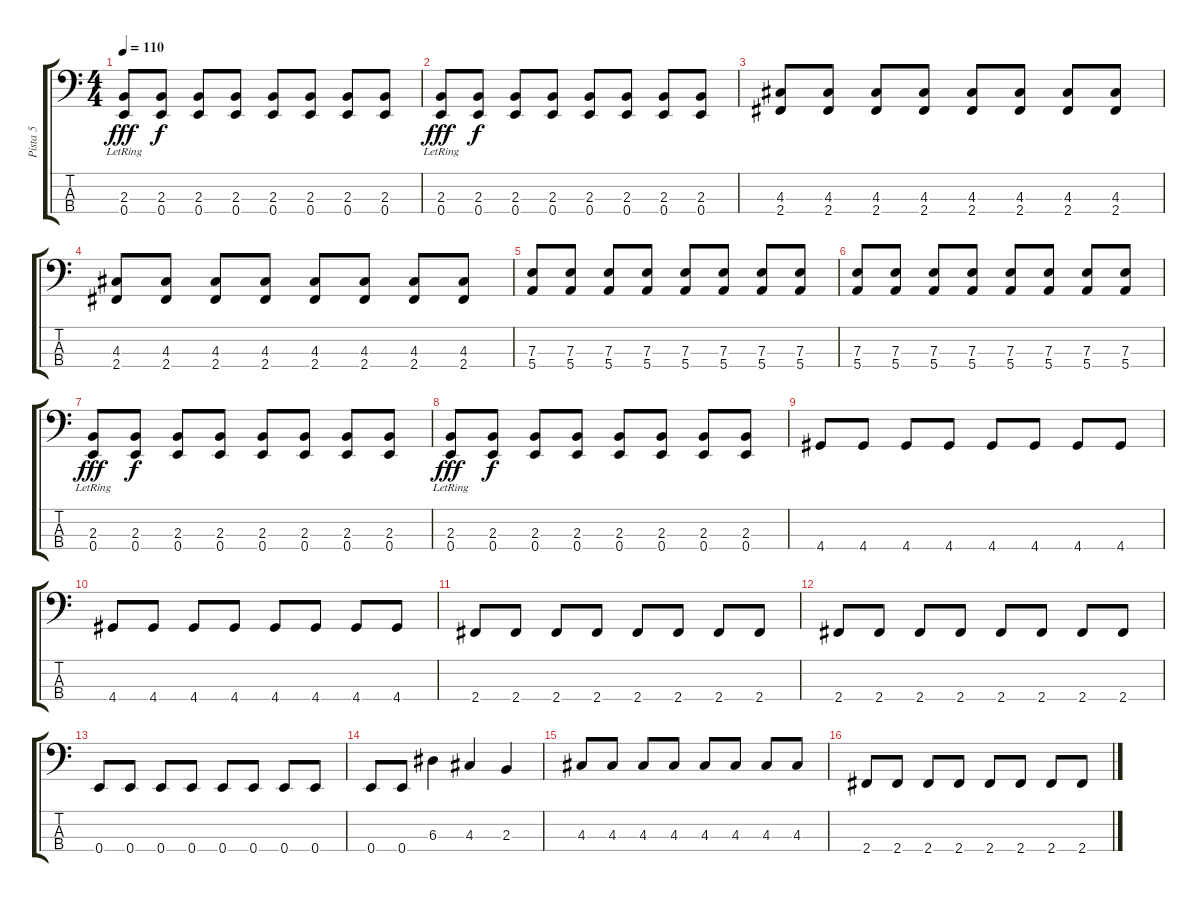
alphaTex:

\track ("Pista 5" "Pista 5") {instrument electricbassfinger}
\staff {score tabs}
\tuning (G2 D2 A1 E1) {hide}
\ts (4 4)
\tempo 110
\clef f4
\ks c
(2.3{lr} 0.4{lr}).8{dy fff} (2.3 0.4).8{dy f} (2.3 0.4).8 (2.3 0.4).8 (2.3 0.4).8 (2.3 0.4).8 (2.3 0.4).8 (2.3 0.4).8 |
(2.3{lr} 0.4{lr}).8{dy fff} (2.3 0.4).8{dy f} (2.3 0.4).8 (2.3 0.4).8 (2.3 0.4).8 (2.3 0.4).8 (2.3 0.4).8 (2.3 0.4).8 |
(4.3 2.4).8 (4.3 2.4).8 (4.3 2.4).8 (4.3 2.4).8 (4.3 2.4).8 (4.3 2.4).8 (4.3 2.4).8 (4.3 2.4).8 |
(4.3 2.4).8 (4.3 2.4).8 (4.3 2.4).8 (4.3 2.4).8 (4.3 2.4).8 (4.3 2.4).8 (4.3 2.4).8 (4.3 2.4).8 |
(7.3 5.4).8 (7.3 5.4).8 (7.3 5.4).8 (7.3 5.4).8 (7.3 5.4).8 (7.3 5.4).8 (7.3 5.4).8 (7.3 5.4).8 |
(7.3 5.4).8 (7.3 5.4).8 (7.3 5.4).8 (7.3 5.4).8 (7.3 5.4).8 (7.3 5.4).8 (7.3 5.4).8 (7.3 5.4).8 |
(2.3{lr} 0.4{lr}).8{dy fff} (2.3 0.4).8{dy f} (2.3 0.4).8 (2.3 0.4).8 (2.3 0.4).8 (2.3 0.4).8 (2.3 0.4).8 (2.3 0.4).8 |
(2.3{lr} 0.4{lr}).8{dy fff} (2.3 0.4).8{dy f} (2.3 0.4).8 (2.3 0.4).8 (2.3 0.4).8 (2.3 0.4).8 (2.3 0.4).8 (2.3 0.4).8 |
4.4.8{volume 16} 4.4.8 4.4.8 4.4.8 4.4.8 4.4.8 4.4.8 4.4.8 |
4.4.8 4.4.8 4.4.8 4.4.8 4.4.8 4.4.8 4.4.8 4.4.8 |
2.4.8 2.4.8 2.4.8 2.4.8 2.4.8 2.4.8 2.4.8 2.4.8 |
2.4.8 2.4.8 2.4.8 2.4.8 2.4.8 2.4.8 2.4.8 2.4.8 |
0.4.8 0.4.8 0.4.8 0.4.8 0.4.8 0.4.8 0.4.8 0.4.8 |
0.4.8 0.4.8 6.3.4 4.3.4 2.3.4 |
4.3.8{volume 12} 4.3.8 4.3.8 4.3.8 4.3.8 4.3.8 4.3.8 4.3.8 |
2.4.8 2.4.8 2.4.8 2.4.8 2.4.8 2.4.8 2.4.8 2.4.8
